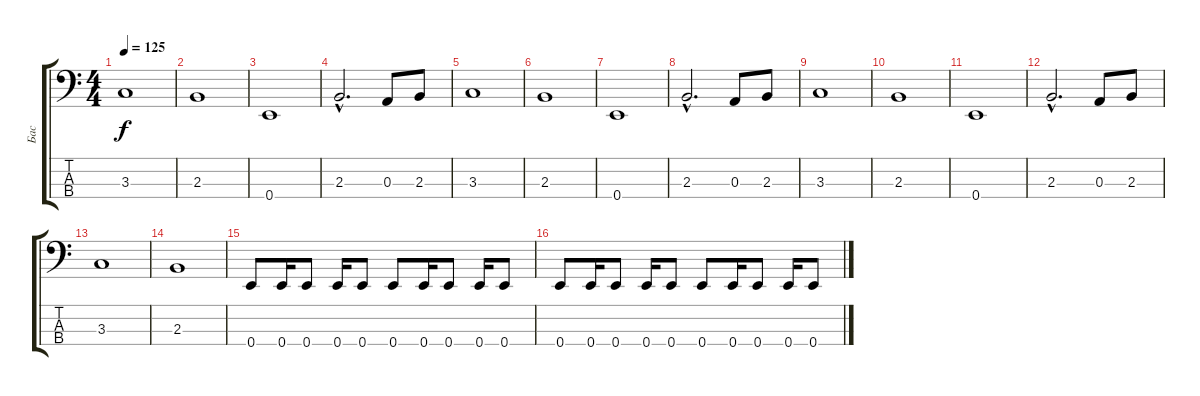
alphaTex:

\track ("Бас" "Бас") {instrument electricbassfinger}
\staff {score tabs}
\tuning (G2 D2 A1 E1) {hide}
\ts (4 4)
\tempo 125
\clef f4
\ks c
3.3.1{dy f instrument electricbassfinger} |
2.3.1 |
0.4.1 |
2.3{hac}.2{d} 0.3.8 2.3.8 |
3.3.1 |
2.3.1 |
0.4.1 |
2.3{hac}.2{d} 0.3.8 2.3.8 |
3.3.1 |
2.3.1 |
0.4.1 |
2.3{hac}.2{d} 0.3.8 2.3.8 |
3.3.1 |
2.3.1 |
0.4.8 0.4.16 0.4.8 0.4.16 0.4.8 0.4.8 0.4.16 0.4.8 0.4.16 0.4.8 |
0.4.8 0.4.16 0.4.8 0.4.16 0.4.8 0.4.8 0.4.16 0.4.8 0.4.16 0.4.8
